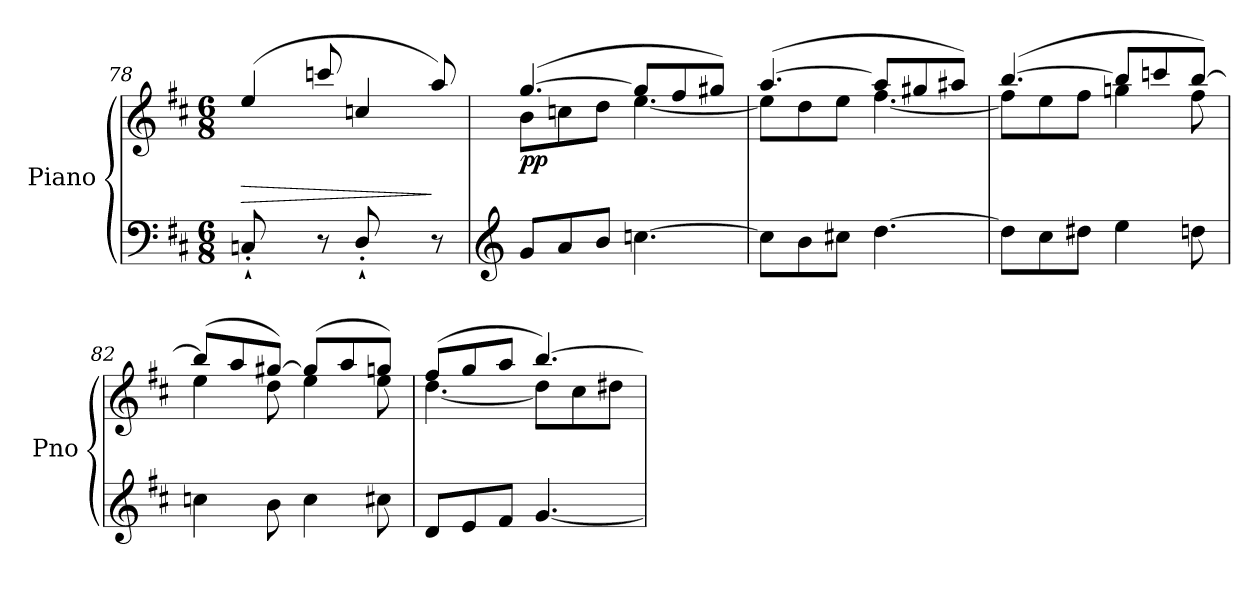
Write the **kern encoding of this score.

**kern	**kern	**dynam
*part1	*part1	*part1
*staff2	*staff1	*staff1/2
*I"Piano	*	*
*I'Pno	*	*
*clefF4	*clefG2	*
*k[f#c#]	*k[f#c#]	*
*M6/8	*M6/8	*
=78	=78	=78
!	!	!LO:HP:b
*	*^	*
8Cn`'/L	(>4ee/	8ryy	>
8ryy	.	8ccn`'\J	.
8r	8cccn/	4ryy	.
8D`'/L	4ccn/	.	.
8ryy	.	8f#X`'\J	.
8r	8aa/)	8ryy	]
!!LO:LB:g=z	!!
=79	=79	=79	=79
*clefG2	*	*	*
!	!	!	!LO:DY:b
8g/L	([4.gg/	8b\L	pp
8a/	.	8ccn\	.
8b/J	.	8dd\J	.
[4.ccn\	8gg/L]	[4.ee\	.
.	8ff#/	.	.
.	8gg#X/J)	.	.
=80	=80	=80	=80
8cc\L]	([4.aa/	8ee\L]	.
8b\	.	8dd\	.
8cc#X\J	.	8ee\J	.
[4.dd\	8aa/L]	[4.ff#\	.
.	8gg#X/	.	.
.	8aa#X/J)	.	.
=81	=81	=81	=81
8dd\L]	([4.bb/	8ff#\L]	.
8cc#\	.	8ee\	.
8dd#X\J	.	8ff#\J	.
4ee\	8bb/L]	4ggn\	.
.	8cccn/	.	.
8ddn\	[8bb/J)	8ff#\	.
=82	=82	=82	=82
4ccn\	(8bb/L]	4ee\	.
.	8aa/	.	.
8b\	[8gg#X/J)	8dd\	.
4cc\	(8gg#/L]	4ee\	.
.	8aa/	.	.
8cc#X\	8ggn/J)	8ee\	.
=83	=83	=83	=83
8d/L	(8ff#/L	[4.dd\	.
8e/	8gg/	.	.
8f#/J	8aa/J	.	.
[4.g/	[4.bb/)	8dd\L]	.
.	.	8cc#\	.
.	.	8dd#X\J	.
*	*v	*v	*
=	=	=
*-	*-	*-
